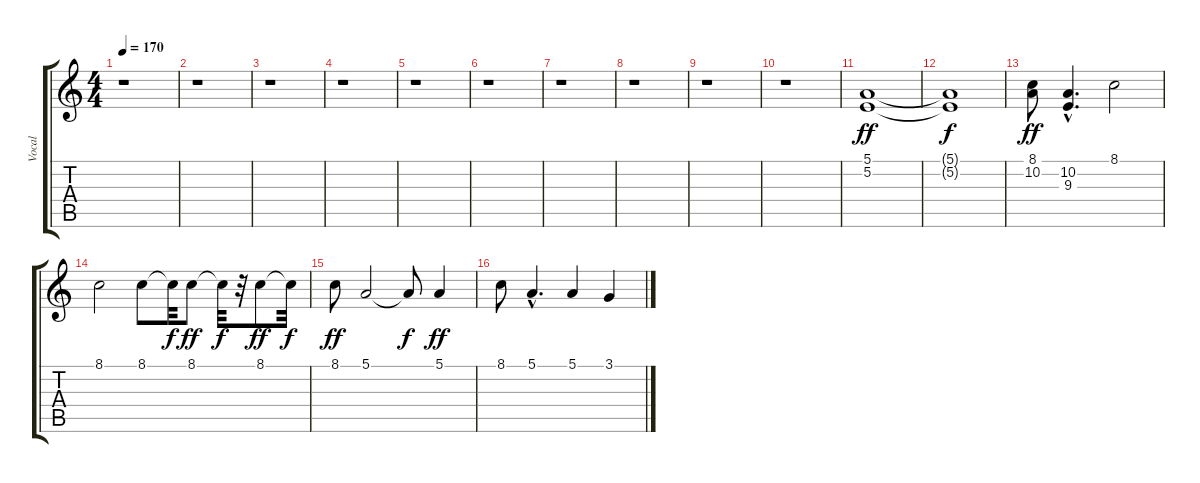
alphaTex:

\track ("Vocal" "Vocal") {instrument choiraahs}
\staff {score tabs}
\tuning (E4 B3 G3 D3 A2 E2) {hide}
\ts (4 4)
\tempo 170
\clef g2
\ks c
r.1{dy f} |
r.1 |
r.1 |
r.1 |
r.1 |
r.1 |
r.1 |
r.1 |
r.1 |
r.1 |
(5.1 5.2).1{dy ff} |
(5.1{t} 5.2{t}).1{dy f} |
(8.1 10.2).8{dy ff} (10.2{hac} 9.3{hac}).4{d} 8.1.2 |
8.1.2 8.1.8 8.1{t}.32{dy f} 8.1.8{dy ff} 8.1{t}.32{dy f} r.32 8.1.8{dy ff} 8.1{t}.32{dy f} |
8.1.8{dy ff} 5.1.2 5.1{t}.8{dy f} 5.1.4{dy ff} |
8.1.8 5.1{hac}.4{d} 5.1.4 3.1.4
